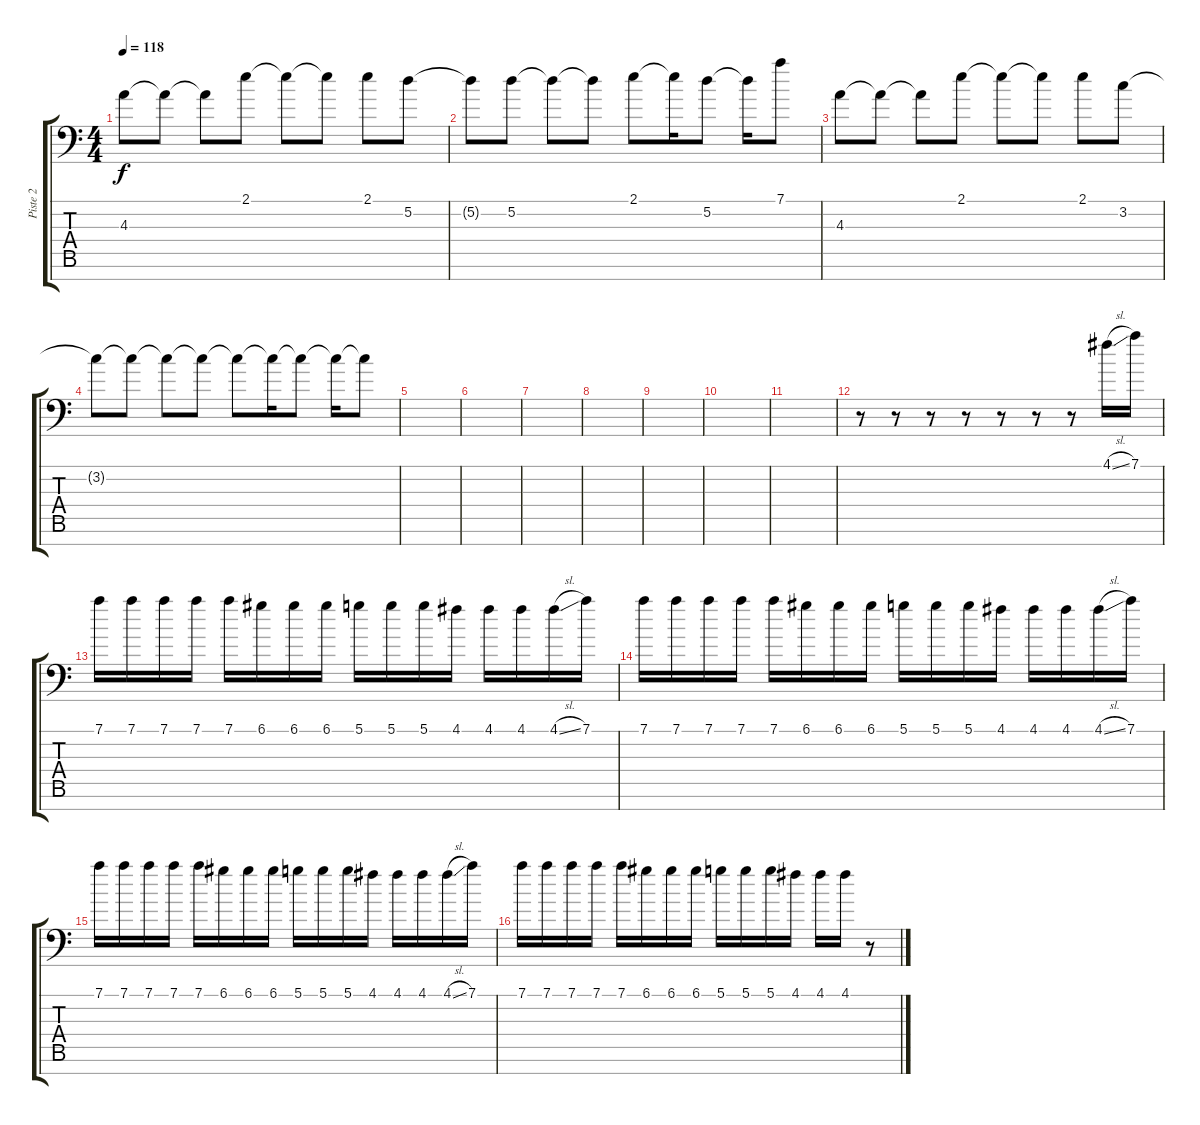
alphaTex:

\track ("Piste 2" "Piste 2") {instrument overdrivenguitar}
\staff {score tabs}
\tuning (D4 A3 F3 C3 G2 D2 A1) {hide}
\ts (4 4)
\tempo 118
\clef f4
\ks c
4.3.8{dy f} 4.3{t}.8 4.3{t}.8 2.1.8 2.1{t}.8 2.1{t}.8 2.1.8 5.2.8 |
5.2{t}.8 5.2.8 5.2{t}.8 5.2{t}.8 2.1.8 2.1{t}.16 5.2.8 5.2{t}.16 7.1.8 |
4.3.8 4.3{t}.8 4.3{t}.8 2.1.8 2.1{t}.8 2.1{t}.8 2.1.8 3.2.8 |
3.2{t}.8 3.2{t}.8 3.2{t}.8 3.2{t}.8 3.2{t}.8 3.2{t}.16 3.2{t}.8 3.2{t}.16 3.2{t}.8 |
|
|
|
|
|
|
|
r.8 r.8 r.8 r.8 r.8 r.8 r.8 4.1{sl}.16 7.1.16 |
7.1.16{volume 8} 7.1.16 7.1.16 7.1.16 7.1.16 6.1.16 6.1.16 6.1.16 5.1.16 5.1.16 5.1.16 4.1.16 4.1.16 4.1.16 4.1{sl}.16 7.1.16 |
7.1.16{volume 8} 7.1.16 7.1.16 7.1.16 7.1.16 6.1.16 6.1.16 6.1.16 5.1.16 5.1.16 5.1.16 4.1.16 4.1.16 4.1.16 4.1{sl}.16 7.1.16 |
7.1.16{volume 8} 7.1.16 7.1.16 7.1.16 7.1.16 6.1.16 6.1.16 6.1.16 5.1.16 5.1.16 5.1.16 4.1.16 4.1.16 4.1.16 4.1{sl}.16 7.1.16 |
7.1.16{volume 8} 7.1.16 7.1.16 7.1.16 7.1.16 6.1.16 6.1.16 6.1.16 5.1.16 5.1.16 5.1.16 4.1.16 4.1.16 4.1.16 r.8
